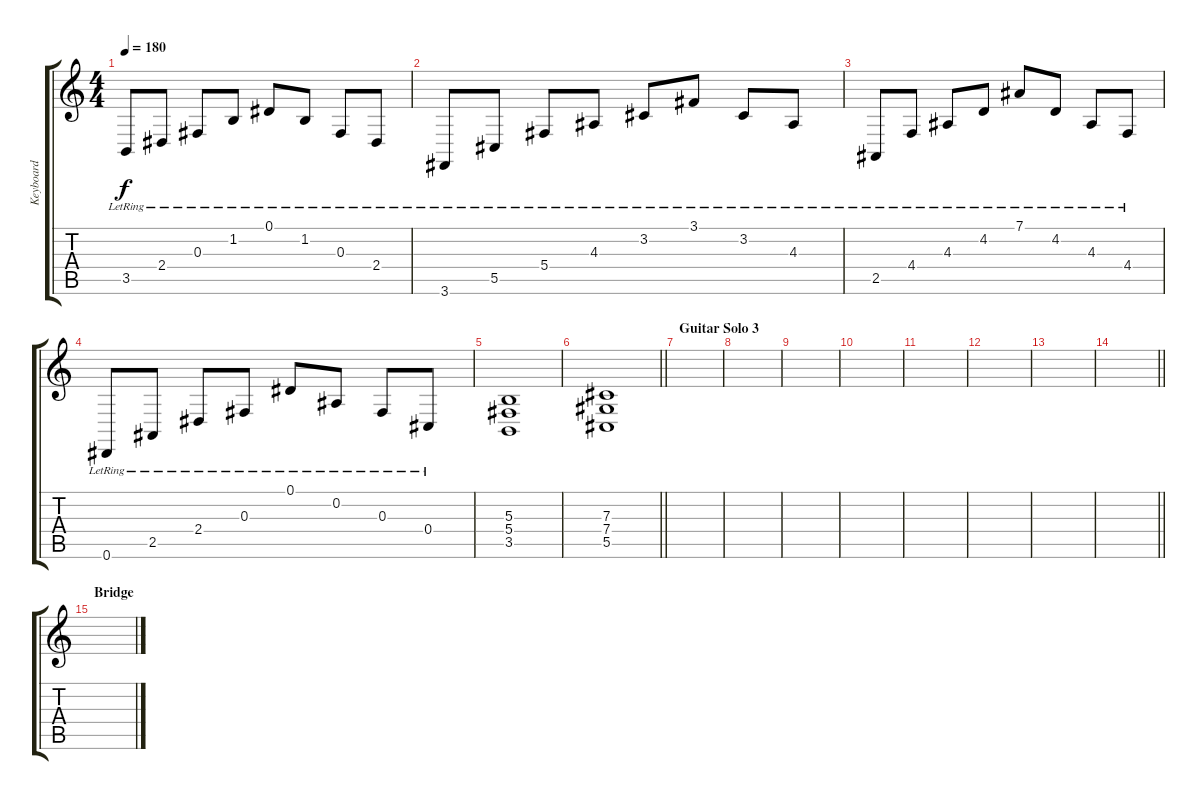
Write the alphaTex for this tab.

\track ("Keyboard" "Keyboard") {instrument electricgrandpiano}
\staff {score tabs}
\tuning (Eb4 Bb3 Gb3 Db3 Ab2 Eb2) {hide}
\ts (4 4)
\tempo 180
\clef g2
\ks c
3.5{lr}.8{dy f} 2.4{lr}.8 0.3{lr}.8 1.2{lr}.8 0.1{lr}.8 1.2{lr}.8 0.3{lr}.8 2.4{lr}.8 |
3.6{lr}.8 5.5{lr}.8 5.4{lr}.8 4.3{lr}.8 3.2{lr}.8 3.1{lr}.8 3.2{lr}.8 4.3{lr}.8 |
2.5{lr}.8 4.4{lr}.8 4.3{lr}.8 4.2{lr}.8 7.1{lr}.8 4.2{lr}.8 4.3{lr}.8 4.4{lr}.8 |
0.6{lr}.8 2.5{lr}.8 2.4{lr}.8 0.3{lr}.8 0.1{lr}.8 0.2{lr}.8 0.3{lr}.8 0.4{lr}.8 |
(5.3 5.4 3.5).1 |
\barLineRight lightlight
(7.3 7.4 5.5).1 |
\section ("" "Guitar Solo 3")
|
|
|
|
|
|
|
\barLineRight lightlight
|
\section ("" "Bridge")
